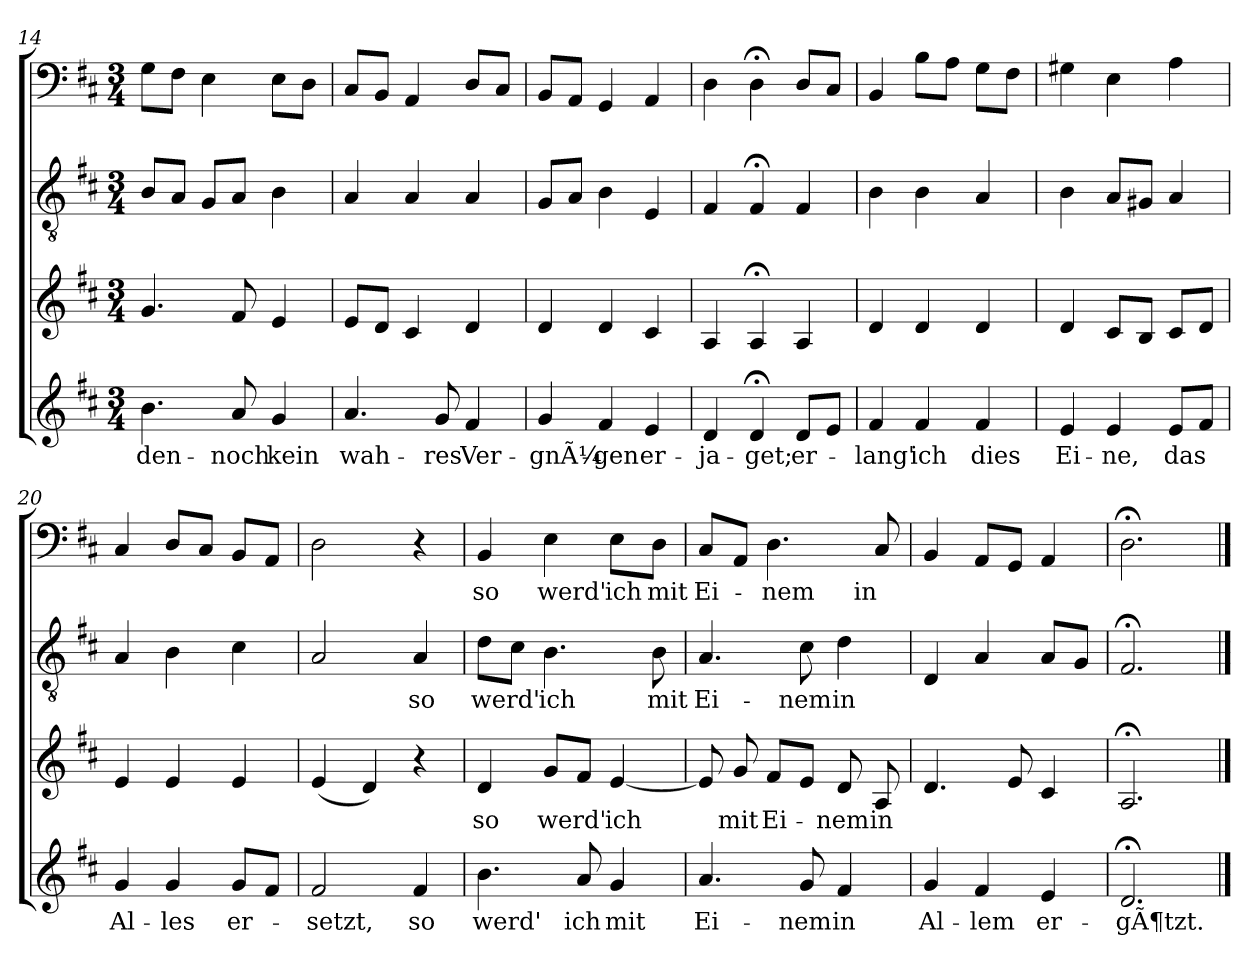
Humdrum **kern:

**kern	**text	**kern	**text	**kern	**text	**kern	**text
*part4	*part4	*part3	*part3	*part2	*part2	*part1	*part1
*staff4	*staff4	*staff3	*staff3	*staff2	*staff2	*staff1	*staff1
*clefG2	*	*clefG2	*	*clefGv2	*	*clefF4	*
*k[f#c#]	*	*k[f#c#]	*	*k[f#c#]	*	*k[f#c#]	*
*D:	*	*D:	*	*D:	*	*D:	*
*M3/4	*	*M3/4	*	*M3/4	*	*M3/4	*
=14	=14	=14	=14	=14	=14	=14	=14
4.b	den-	4.g	.	8BL	.	8GL	.
.	.	.	.	8AJ	.	8F#J	.
.	.	.	.	8GL	.	4E	.
8a	-noch	8f#	.	8AJ	.	.	.
4g	kein	4e	.	4B	.	8EL	.
.	.	.	.	.	.	8DJ	.
=15	=15	=15	=15	=15	=15	=15	=15
4.a	wah-	8eL	.	4A	.	8C#L	.
.	.	8dJ	.	.	.	8BBJ	.
.	.	4c#	.	4A	.	4AA	.
8g	-res	.	.	.	.	.	.
4f#	Ver-	4d	.	4A	.	8DL	.
.	.	.	.	.	.	8C#J	.
=16	=16	=16	=16	=16	=16	=16	=16
4g	-gnÃ¼-	4d	.	8GL	.	8BBL	.
.	.	.	.	8AJ	.	8AAJ	.
4f#	-gen	4d	.	4B	.	4GG	.
4e	er-	4c#	.	4E	.	4AA	.
=17	=17	=17	=17	=17	=17	=17	=17
4d	-ja-	4A	.	4F#	.	4D	.
4d;<	-get;	4A;<	.	4F#;<	.	4D;<	.
8dL	er-	4A	.	4F#	.	8DL	.
8eJ	.	.	.	.	.	8C#J	.
=18	=18	=18	=18	=18	=18	=18	=18
4f#	-lang'	4d	.	4B	.	4BB	.
4f#	ich	4d	.	4B	.	8BL	.
.	.	.	.	.	.	8AJ	.
4f#	dies	4d	.	4A	.	8GL	.
.	.	.	.	.	.	8F#J	.
=19	=19	=19	=19	=19	=19	=19	=19
4e	Ei-	4d	.	4B	.	4G#X	.
4e	-ne,	8c#L	.	8AL	.	4E	.
.	.	8BJ	.	8G#XJ	.	.	.
8eL	das	8c#L	.	4A	.	4A	.
8f#J	.	8dJ	.	.	.	.	.
=20	=20	=20	=20	=20	=20	=20	=20
4g	Al-	4e	.	4A	.	4C#	.
4g	-les	4e	.	4B	.	8DL	.
.	.	.	.	.	.	8C#J	.
8gL	er-	4e	.	4c#	.	8BBL	.
8f#J	.	.	.	.	.	8AAJ	.
=21	=21	=21	=21	=21	=21	=21	=21
2f#	-setzt,	(4e	.	2A	.	2D	.
.	.	4d)	.	.	.	.	.
4f#	so	4r	.	4A	so	4r	.
=22	=22	=22	=22	=22	=22	=22	=22
4.b	werd'	4d	so	8dL	werd'	4BB	so
.	.	.	.	8c#J	.	.	.
.	.	8gL	werd'	4.B	ich	4E	werd'
8a	ich	8f#J	.	.	.	.	.
4g	mit	[4e	ich	.	.	8EL	ich
.	.	.	.	8B	mit	8DJ	mit
=23	=23	=23	=23	=23	=23	=23	=23
4.a	Ei-	8e]	.	4.A	Ei-	8C#L	Ei-
.	.	8g	mit	.	.	8AAJ	.
.	.	8f#L	Ei-	.	.	4.D	-nem
8g	-nem	8eJ	.	8c#	-nem	.	.
4f#	in	8d	-nem	4d	in	.	.
.	.	8A	in	.	.	8C#	in
=24	=24	=24	=24	=24	=24	=24	=24
4g	Al-	4.d	.	4D	.	4BB	.
4f#	-lem	.	.	4A	.	8AAL	.
.	.	8e	.	.	.	8GGJ	.
4e	er-	4c#	.	8AL	.	4AA	.
.	.	.	.	8GJ	.	.	.
=25	=25	=25	=25	=25	=25	=25	=25
2.d;<	-gÃ¶tzt.	2.A;<	.	2.F#;<	.	2.D;<	.
==	==	==	==	==	==	==	==
*-	*-	*-	*-	*-	*-	*-	*-
